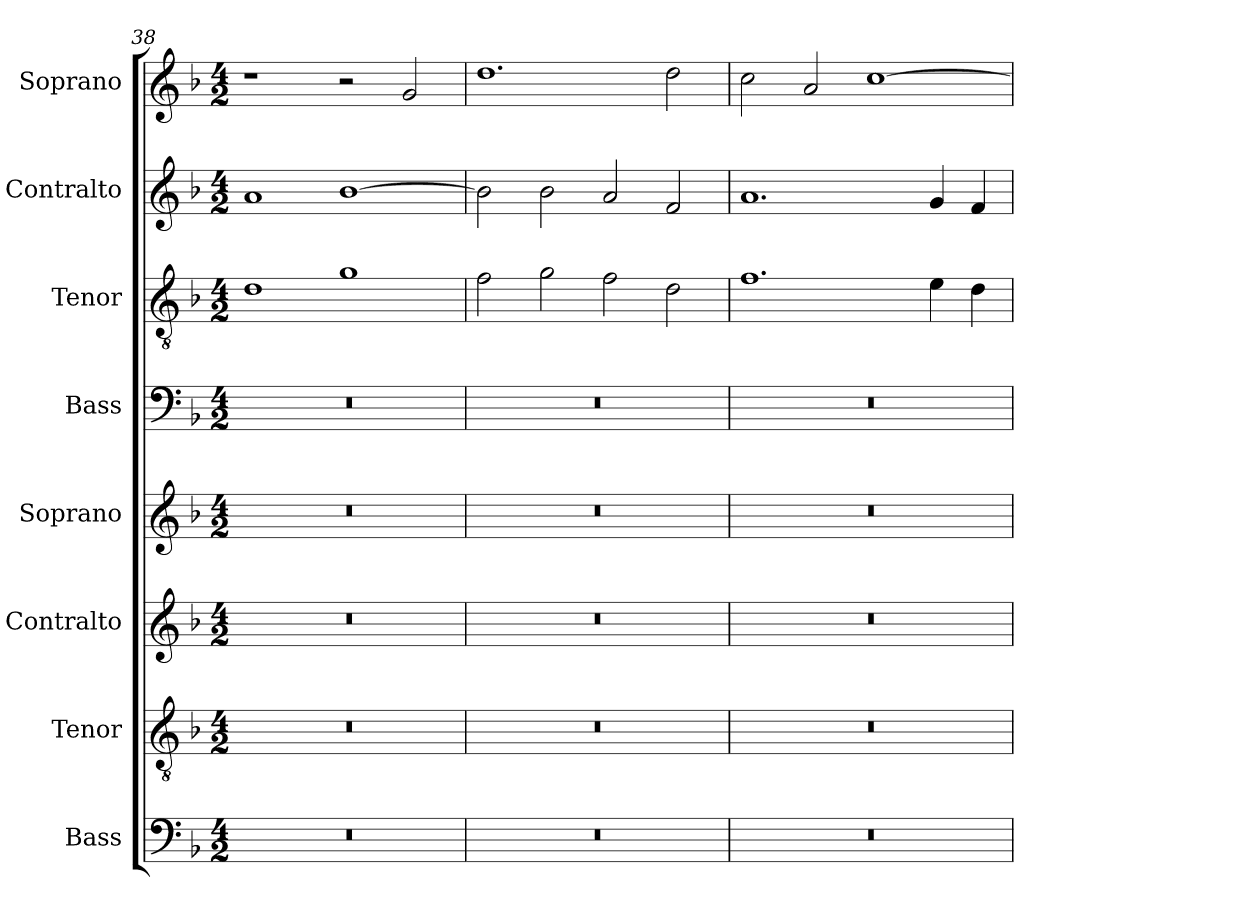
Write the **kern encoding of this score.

**kern	**kern	**kern	**kern	**kern	**kern	**kern	**kern
*part8	*part7	*part6	*part5	*part4	*part3	*part2	*part1
*staff8	*staff7	*staff6	*staff5	*staff4	*staff3	*staff2	*staff1
*I"Bass	*I"Tenor	*I"Contralto	*I"Soprano	*I"Bass	*I"Tenor	*I"Contralto	*I"Soprano
*I'B	*I'T	*I'A	*I'S	*I'B	*I'T	*I'A	*I'S
*clefF4	*clefGv2	*clefG2	*clefG2	*clefF4	*clefGv2	*clefG2	*clefG2
*k[b-]	*k[b-]	*k[b-]	*k[b-]	*k[b-]	*k[b-]	*k[b-]	*k[b-]
*G:dor	*G:dor	*G:dor	*G:dor	*G:dor	*G:dor	*G:dor	*G:dor
*M4/2	*M4/2	*M4/2	*M4/2	*M4/2	*M4/2	*M4/2	*M4/2
=38	=38	=38	=38	=38	=38	=38	=38
0r	0r	0r	0r	0r	1d	1a	1r
.	.	.	.	.	1g	[1b-	2r
.	.	.	.	.	.	.	2g
=39	=39	=39	=39	=39	=39	=39	=39
0r	0r	0r	0r	0r	2f	2b-]	1.dd
.	.	.	.	.	2g	2b-	.
.	.	.	.	.	2f	2a	.
.	.	.	.	.	2d	2f	2dd
=40	=40	=40	=40	=40	=40	=40	=40
0r	0r	0r	0r	0r	1.f	1.a	2cc
.	.	.	.	.	.	.	2a
.	.	.	.	.	.	.	[1cc
.	.	.	.	.	4e	4g	.
.	.	.	.	.	4d	4f	.
=	=	=	=	=	=	=	=
*-	*-	*-	*-	*-	*-	*-	*-
